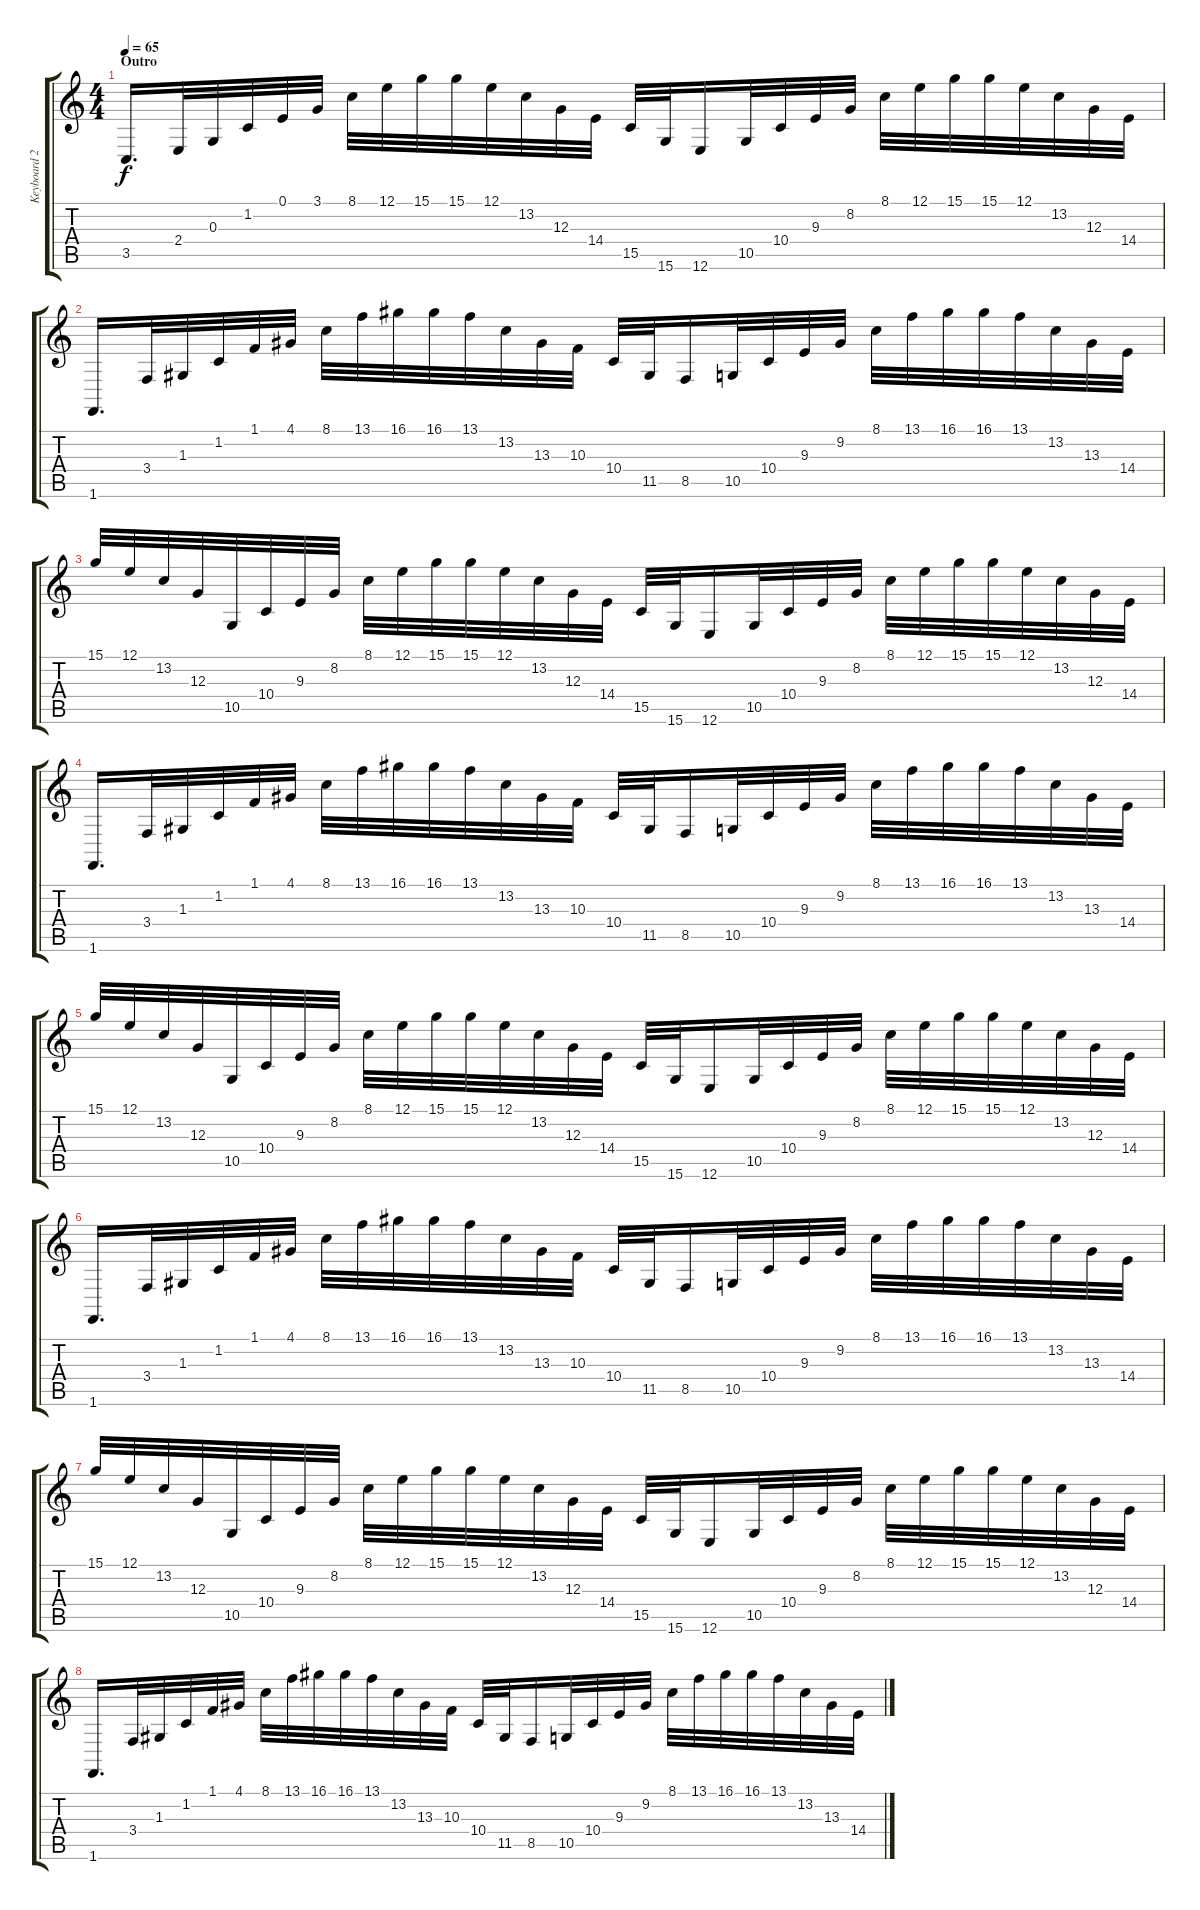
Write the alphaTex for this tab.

\track ("Keyboard 2" "Keyboard 2") {instrument lead1square}
\staff {score tabs}
\tuning (E4 B3 G3 D3 A2 E2) {hide}
\ts (4 4)
\section ("" "Outro")
\tempo 65
\clef g2
\ks c
3.5.16{d dy f} 2.4.32 0.3.32 1.2.32 0.1.32 3.1.32 8.1.32 12.1.32 15.1.32 15.1.32 12.1.32 13.2.32 12.3.32 14.4.32 15.5.32 15.6.32 12.6.16 10.5.32 10.4.32 9.3.32 8.2.32 8.1.32 12.1.32 15.1.32 15.1.32 12.1.32 13.2.32 12.3.32 14.4.32 |
1.6.16{d} 3.4.32 1.3.32 1.2.32 1.1.32 4.1.32 8.1.32 13.1.32 16.1.32 16.1.32 13.1.32 13.2.32 13.3.32 10.3.32 10.4.32 11.5.32 8.5.16 10.5.32 10.4.32 9.3.32 9.2.32 8.1.32 13.1.32 16.1.32 16.1.32 13.1.32 13.2.32 13.3.32 14.4.32 |
15.1.32 12.1.32 13.2.32 12.3.32 10.5.32 10.4.32 9.3.32 8.2.32 8.1.32 12.1.32 15.1.32 15.1.32 12.1.32 13.2.32 12.3.32 14.4.32 15.5.32 15.6.32 12.6.16 10.5.32 10.4.32 9.3.32 8.2.32 8.1.32 12.1.32 15.1.32 15.1.32 12.1.32 13.2.32 12.3.32 14.4.32 |
1.6.16{d} 3.4.32 1.3.32 1.2.32 1.1.32 4.1.32 8.1.32 13.1.32 16.1.32 16.1.32 13.1.32 13.2.32 13.3.32 10.3.32 10.4.32 11.5.32 8.5.16 10.5.32 10.4.32 9.3.32 9.2.32 8.1.32 13.1.32 16.1.32 16.1.32 13.1.32 13.2.32 13.3.32 14.4.32 |
15.1.32 12.1.32 13.2.32 12.3.32 10.5.32 10.4.32 9.3.32 8.2.32 8.1.32 12.1.32 15.1.32 15.1.32 12.1.32 13.2.32 12.3.32 14.4.32 15.5.32 15.6.32 12.6.16 10.5.32 10.4.32 9.3.32 8.2.32 8.1.32 12.1.32 15.1.32 15.1.32 12.1.32 13.2.32 12.3.32 14.4.32 |
1.6.16{d} 3.4.32 1.3.32 1.2.32 1.1.32 4.1.32 8.1.32 13.1.32 16.1.32 16.1.32 13.1.32 13.2.32 13.3.32 10.3.32 10.4.32 11.5.32 8.5.16 10.5.32 10.4.32 9.3.32 9.2.32 8.1.32 13.1.32 16.1.32 16.1.32 13.1.32 13.2.32 13.3.32 14.4.32 |
15.1.32 12.1.32 13.2.32 12.3.32 10.5.32 10.4.32 9.3.32 8.2.32 8.1.32 12.1.32 15.1.32 15.1.32 12.1.32 13.2.32 12.3.32 14.4.32 15.5.32 15.6.32 12.6.16 10.5.32 10.4.32 9.3.32 8.2.32 8.1.32 12.1.32 15.1.32 15.1.32 12.1.32 13.2.32 12.3.32 14.4.32 |
1.6.16{d} 3.4.32 1.3.32 1.2.32 1.1.32 4.1.32 8.1.32 13.1.32 16.1.32 16.1.32 13.1.32 13.2.32 13.3.32 10.3.32 10.4.32 11.5.32 8.5.16 10.5.32 10.4.32 9.3.32 9.2.32 8.1.32 13.1.32 16.1.32 16.1.32 13.1.32 13.2.32 13.3.32 14.4.32
